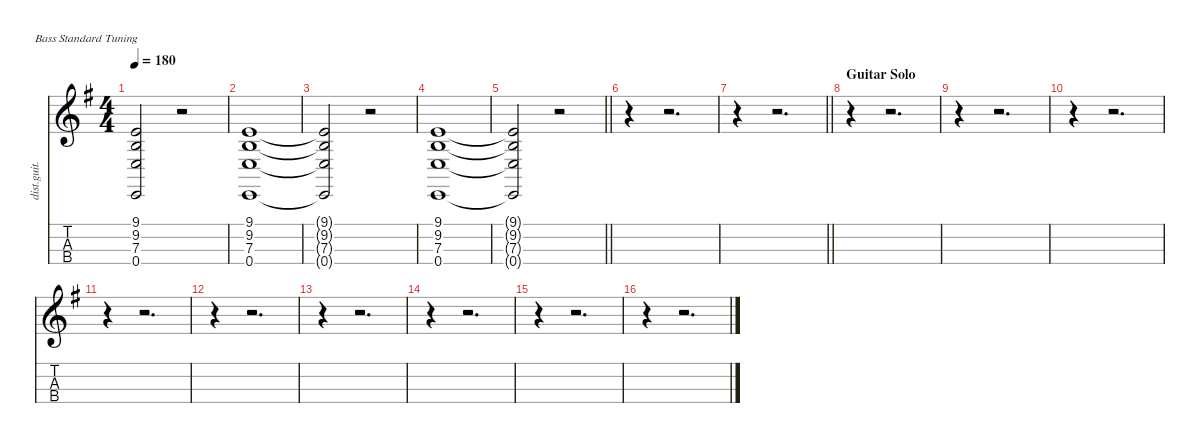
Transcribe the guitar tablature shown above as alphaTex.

\defaultSystemsLayout 4
\hideDynamics
\bracketExtendMode nobrackets
\otherSystemsTrackNameOrientation horizontal
\track ("Intro Bass " "dist.guit.") {instrument distortionguitar}
\staff {score tabs}
\tuning (G2 D2 A1 E1)
\ts (4 4)
\tempo 180
\clef g2
\ks eminor
(9.1{t acc forcenatural} 9.2{t acc forcenatural} 7.3{t acc forcenatural} 0.4{t acc forcenatural}).2{dy mf beam Up} r.2{beam Up} |
(9.1{acc forcenatural} 9.2{acc forcenatural} 7.3{acc forcenatural} 0.4{acc forcenatural}).1{beam Up} |
(9.1{t acc forcenatural} 9.2{t acc forcenatural} 7.3{t acc forcenatural} 0.4{t acc forcenatural}).2{beam Up} r.2{beam Up} |
(9.1{acc forcenatural} 9.2{acc forcenatural} 7.3{acc forcenatural} 0.4{acc forcenatural}).1{beam Up} |
\barLineRight lightlight
(9.1{t acc forcenatural} 9.2{t acc forcenatural} 7.3{t acc forcenatural} 0.4{t acc forcenatural}).2{beam Up} r.2{beam Up} |
r.4{beam Down} r.2{d beam Down} |
\barLineRight lightlight
r.4{beam Down} r.2{d beam Down} |
\section ("" "Guitar Solo")
r.4{beam Down} r.2{d beam Down} |
r.4{beam Down} r.2{d beam Down} |
r.4{beam Down} r.2{d beam Down} |
r.4{beam Down} r.2{d beam Down} |
r.4{beam Down} r.2{d beam Down} |
r.4{beam Down} r.2{d beam Down} |
r.4{beam Down} r.2{d beam Down} |
r.4{beam Down} r.2{d beam Down} |
r.4{beam Down} r.2{d beam Down}
